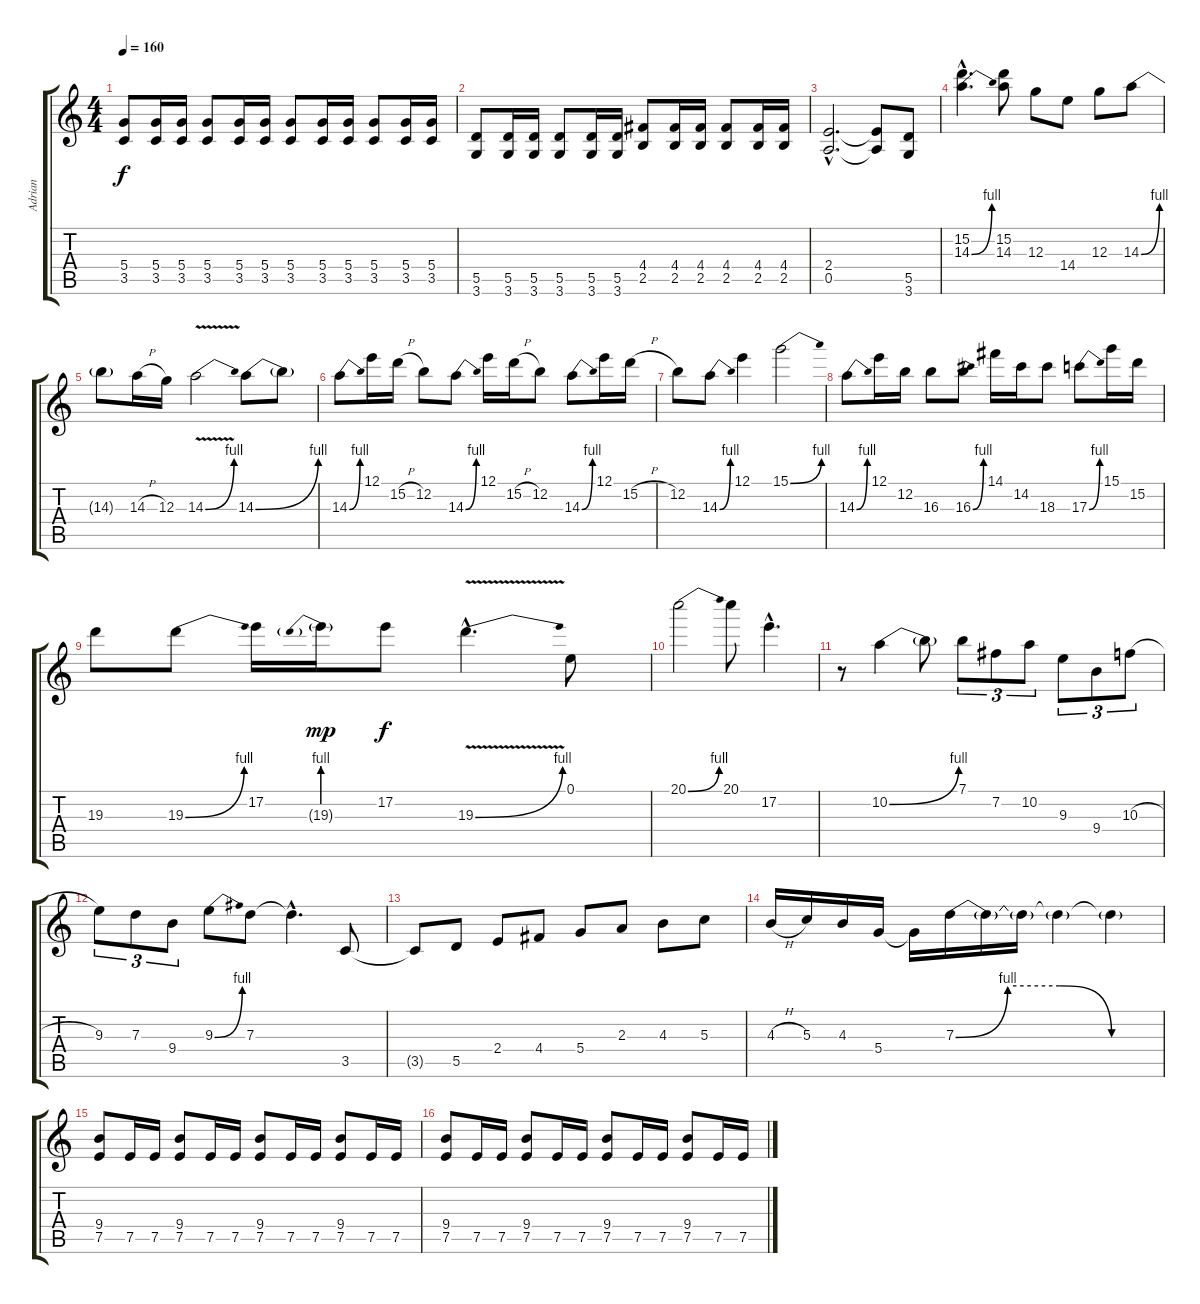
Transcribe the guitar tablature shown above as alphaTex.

\track ("Adrian" "Adrian") {instrument distortionguitar}
\staff {score tabs}
\tuning (E4 B3 G3 D3 A2 E2) {hide}
\ts (4 4)
\tempo 160
\clef g2
\ks c
(5.4 3.5).8{dy f} (5.4 3.5).16 (5.4 3.5).16 (5.4 3.5).8 (5.4 3.5).16 (5.4 3.5).16 (5.4 3.5).8 (5.4 3.5).16 (5.4 3.5).16 (5.4 3.5).8 (5.4 3.5).16 (5.4 3.5).16 |
(5.5 3.6).8 (5.5 3.6).16 (5.5 3.6).16 (5.5 3.6).8 (5.5 3.6).16 (5.5 3.6).16 (4.4 2.5).8 (4.4 2.5).16 (4.4 2.5).16 (4.4 2.5).8 (4.4 2.5).16 (4.4 2.5).16 |
(2.4{hac} 0.5{hac}).2{d} (2.4{t} 0.5{t}).8 (5.5 3.6).8 |
(15.2{hac} 14.3{be (bend 0 0 60 4) hac}).4{d volume 16 balance 8} (15.2 14.3).8 12.3.8 14.4.8 12.3.8 14.3{be (bend 0 0 60 4)}.8 |
14.3{t}.8 14.3{h}.16 12.3.16 14.3{be (bend 0 0 60 4) v}.2 14.3{be (bend 0 0 60 4)}.8 14.3{t}.8 |
14.3{be (bend 0 0 60 4)}.8 12.1.16 15.2{h}.16 12.2.8 14.3{be (bend 0 0 60 4)}.8 12.1.16 15.2{h}.16 12.2.8 14.3{be (bend 0 0 60 4)}.8 12.1.16 15.2{h}.16 |
12.2.8 14.3{be (bend 0 0 60 4)}.8 12.1.4 15.1{be (bend 0 0 60 4)}.2 |
14.3{be (bend 0 0 60 4)}.8 12.1.16 12.2.16 16.3.8 16.3{be (bend 0 0 60 4)}.8 14.1.16 14.2.16 18.3.8 17.3{be (bend 0 0 60 4)}.8 15.1.16 15.2.16 |
19.3.8 19.3{be (bend 0 0 60 4)}.8 17.2.16 19.3{be (prebend 0 4 60 4) g}.16{dy mp} 17.2.8{dy f} 19.3{be (bend 0 0 60 4) v hac}.4{d} 0.1.8 |
20.1{be (bend 0 0 60 4)}.2 20.1.8 17.2{hac}.4{d} |
r.8 10.2{be (bend 0 0 60 4)}.4 10.2{t}.8 7.1.8{tu (3 2)} 7.2.8{tu (3 2)} 10.2.8{tu (3 2)} 9.3.8{tu (3 2)} 9.4.8{tu (3 2)} 10.3{h}.8{tu (3 2)} |
9.3.8{tu (3 2)} 7.3.8{tu (3 2)} 9.4.8{tu (3 2)} 9.3{be (bend 0 0 60 4)}.8 7.3.8 7.3{hac t}.4{d} 3.5.8{volume 13 balance 4} |
3.5{t}.8 5.5.8 2.4.8 4.4.8 5.4.8 2.3.8 4.3.8 5.3.8 |
4.3{h}.16 5.3.16 4.3.16 5.4.16 5.4{t}.16 7.3{be (custom 0 0 15 4 30 4 45 0 60 0)}.16 7.3{t}.16 7.3{t}.16 7.3{t}.4 7.3{t}.4 |
(9.4 7.5).8 7.5.16 7.5.16 (9.4 7.5).8 7.5.16 7.5.16 (9.4 7.5).8 7.5.16 7.5.16 (9.4 7.5).8 7.5.16 7.5.16 |
(9.4 7.5).8 7.5.16 7.5.16 (9.4 7.5).8 7.5.16 7.5.16 (9.4 7.5).8 7.5.16 7.5.16 (9.4 7.5).8 7.5.16 7.5.16
